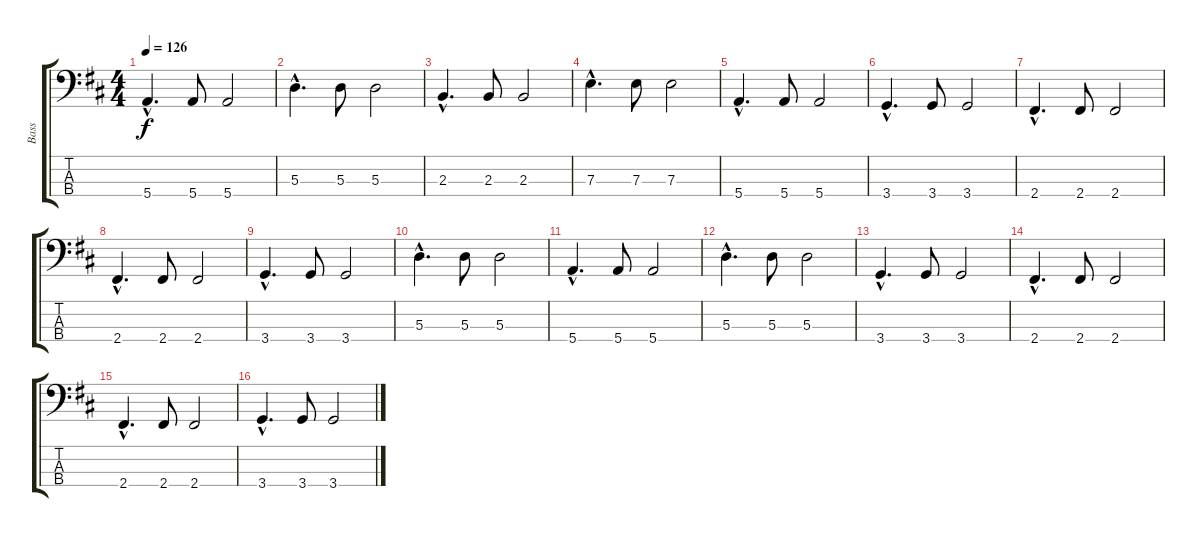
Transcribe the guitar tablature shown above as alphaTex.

\track ("Bass" "Bass") {instrument electricbassfinger}
\staff {score tabs}
\tuning (G2 D2 A1 E1) {hide}
\ts (4 4)
\tempo 126
\clef f4
\ks d
5.4{hac}.4{d dy f} 5.4.8 5.4.2 |
5.3{hac}.4{d} 5.3.8 5.3.2 |
2.3{hac}.4{d} 2.3.8 2.3.2 |
7.3{hac}.4{d} 7.3.8 7.3.2 |
5.4{hac}.4{d} 5.4.8 5.4.2 |
3.4{hac}.4{d} 3.4.8 3.4.2 |
2.4{hac}.4{d} 2.4.8 2.4.2 |
2.4{hac}.4{d} 2.4.8 2.4.2 |
3.4{hac}.4{d} 3.4.8 3.4.2 |
5.3{hac}.4{d} 5.3.8 5.3.2 |
5.4{hac}.4{d} 5.4.8 5.4.2 |
5.3{hac}.4{d} 5.3.8 5.3.2 |
3.4{hac}.4{d} 3.4.8 3.4.2 |
2.4{hac}.4{d} 2.4.8 2.4.2 |
2.4{hac}.4{d} 2.4.8 2.4.2 |
3.4{hac}.4{d} 3.4.8 3.4.2
